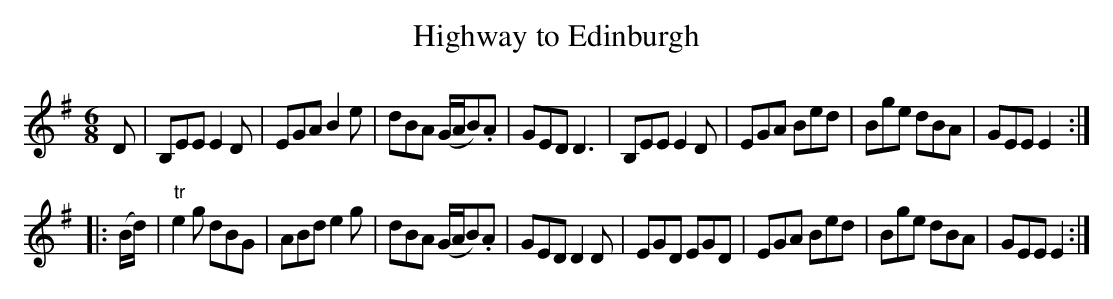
X:1
T:Highway to Edinburgh
M:6/8
K:Em
D|\
B,EE E2D| EGA B2e| dBA (G/A/B).A| GED D3|\
B,EE E2D| EGA Bed| Bge dBA| GEE E2:|
|:(B/d/)|\
"tr"e2g dBG| ABd e2g| dBA (G/A/B).A| GED D2D|\
EGD EGD| EGA Bed| Bge dBA| GEE E2:|
